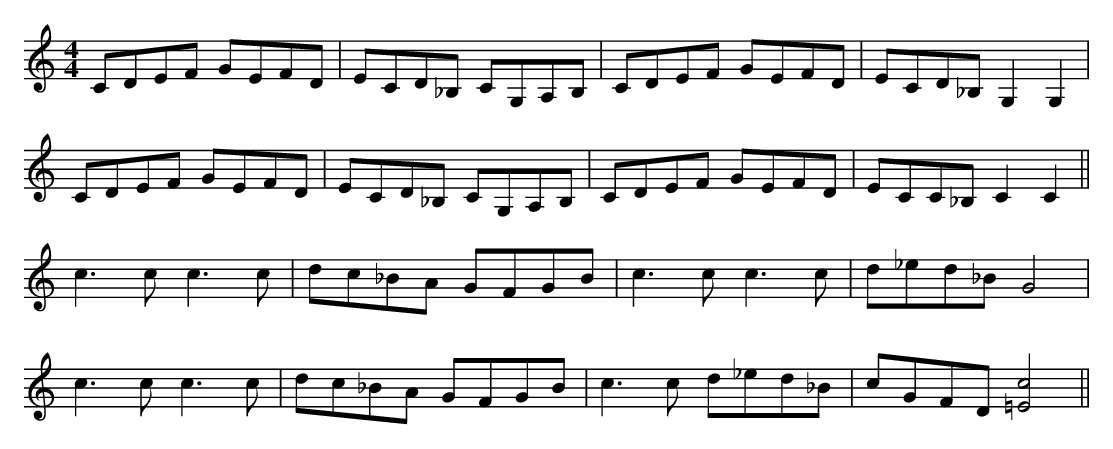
X:1
M:4/4
K:C
CDEF GEFD|ECD_B, CG,A,B,|CDEF GEFD|ECD_B, G,2G,2|
CDEF GEFD|ECD_B, CG,A,B,|CDEF GEFD|ECC_B, C2C2||
c3c c3c|dc_BA GFGB|c3c c3c|d_ed_B G4|
c3c c3c|dc_BA GFGB|c3c d_ed_B|cGFD [=E4c4]||
